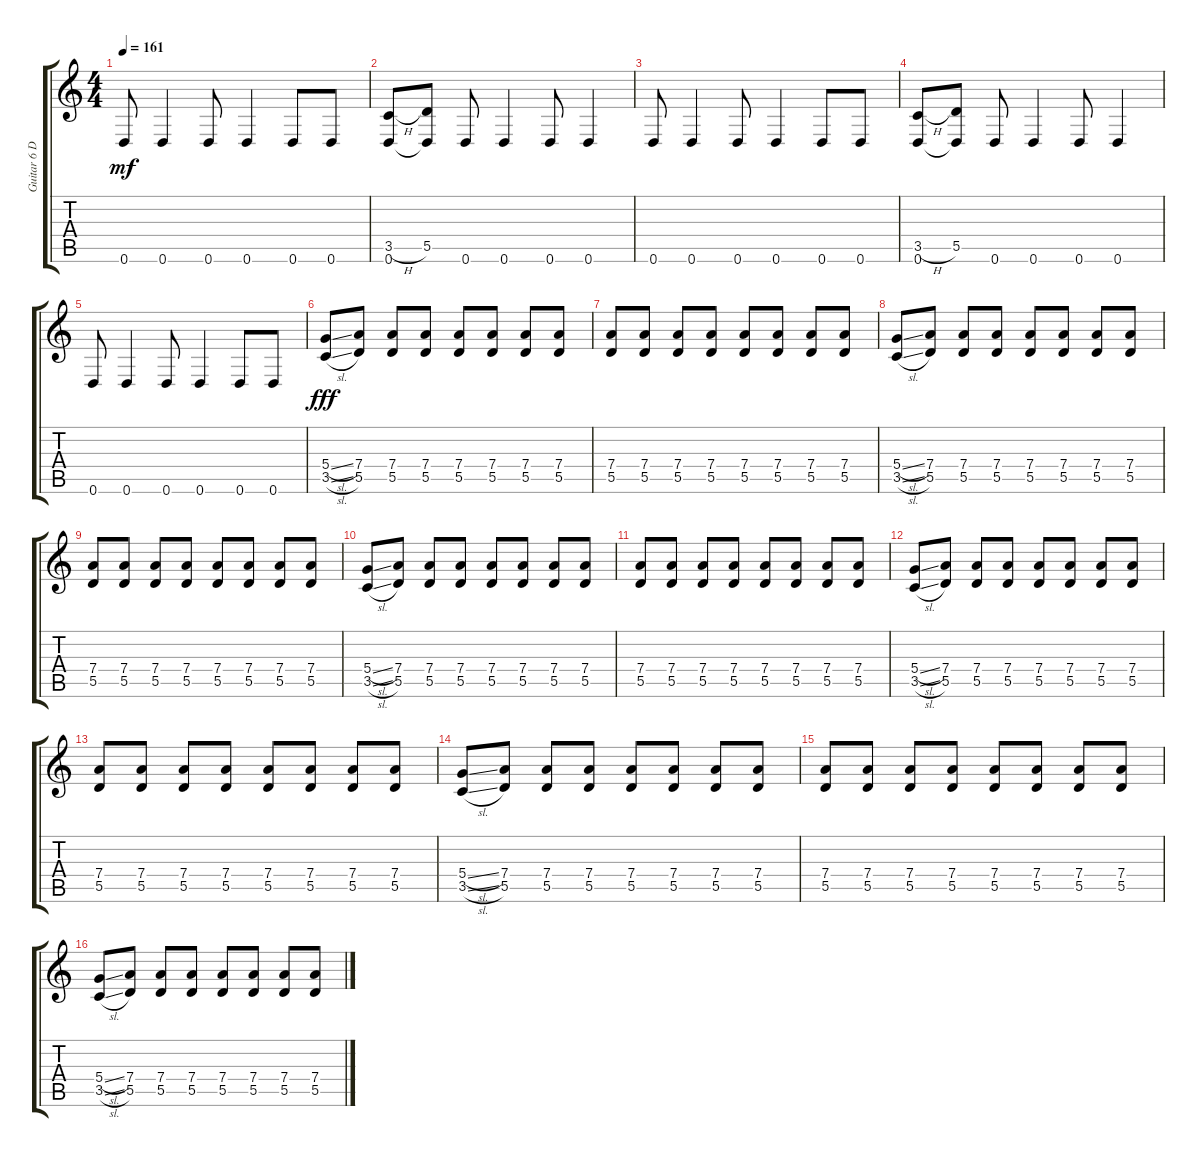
\track ("Guitar 6 Drop D" "Guitar 6 D") {instrument overdrivenguitar}
\staff {score tabs}
\tuning (E4 B3 G3 D3 A2 D2) {hide}
\ts (4 4)
\tempo 161
\clef g2
\ks c
0.6.8{dy mf} 0.6.4 0.6.8 0.6.4 0.6.8 0.6.8 |
(3.5{h} 0.6).8 (5.5 0.6{t}).8 0.6.8 0.6.4 0.6.8 0.6.4 |
0.6.8 0.6.4 0.6.8 0.6.4 0.6.8 0.6.8 |
(3.5{h} 0.6).8 (5.5 0.6{t}).8 0.6.8 0.6.4 0.6.8 0.6.4 |
0.6.8 0.6.4 0.6.8 0.6.4 0.6.8 0.6.8 |
(5.4{sl} 3.5{sl}).8{dy fff} (7.4 5.5).8 (7.4 5.5).8 (7.4 5.5).8 (7.4 5.5).8 (7.4 5.5).8 (7.4 5.5).8 (7.4 5.5).8 |
(7.4 5.5).8 (7.4 5.5).8 (7.4 5.5).8 (7.4 5.5).8 (7.4 5.5).8 (7.4 5.5).8 (7.4 5.5).8 (7.4 5.5).8 |
(5.4{sl} 3.5{sl}).8 (7.4 5.5).8 (7.4 5.5).8 (7.4 5.5).8 (7.4 5.5).8 (7.4 5.5).8 (7.4 5.5).8 (7.4 5.5).8 |
(7.4 5.5).8 (7.4 5.5).8 (7.4 5.5).8 (7.4 5.5).8 (7.4 5.5).8 (7.4 5.5).8 (7.4 5.5).8 (7.4 5.5).8 |
(5.4{sl} 3.5{sl}).8 (7.4 5.5).8 (7.4 5.5).8 (7.4 5.5).8 (7.4 5.5).8 (7.4 5.5).8 (7.4 5.5).8 (7.4 5.5).8 |
(7.4 5.5).8 (7.4 5.5).8 (7.4 5.5).8 (7.4 5.5).8 (7.4 5.5).8 (7.4 5.5).8 (7.4 5.5).8 (7.4 5.5).8 |
(5.4{sl} 3.5{sl}).8 (7.4 5.5).8 (7.4 5.5).8 (7.4 5.5).8 (7.4 5.5).8 (7.4 5.5).8 (7.4 5.5).8 (7.4 5.5).8 |
(7.4 5.5).8 (7.4 5.5).8 (7.4 5.5).8 (7.4 5.5).8 (7.4 5.5).8 (7.4 5.5).8 (7.4 5.5).8 (7.4 5.5).8 |
(5.4{sl} 3.5{sl}).8 (7.4 5.5).8 (7.4 5.5).8 (7.4 5.5).8 (7.4 5.5).8 (7.4 5.5).8 (7.4 5.5).8 (7.4 5.5).8 |
(7.4 5.5).8 (7.4 5.5).8 (7.4 5.5).8 (7.4 5.5).8 (7.4 5.5).8 (7.4 5.5).8 (7.4 5.5).8 (7.4 5.5).8 |
(5.4{sl} 3.5{sl}).8 (7.4 5.5).8 (7.4 5.5).8 (7.4 5.5).8 (7.4 5.5).8 (7.4 5.5).8 (7.4 5.5).8 (7.4 5.5).8
